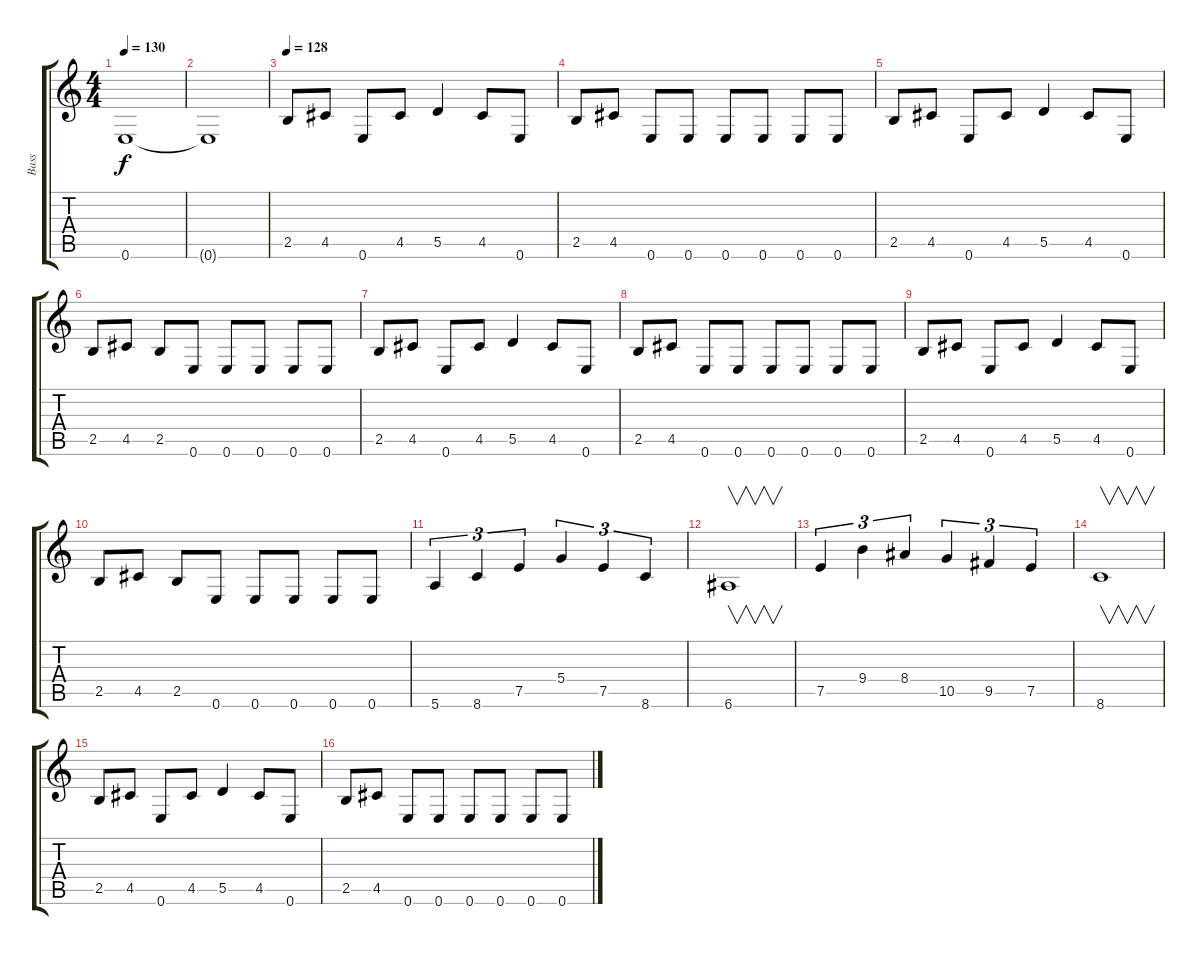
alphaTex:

\track ("Bass" "Bass") {instrument electricbasspick}
\staff {score tabs}
\tuning (E4 B3 G3 D3 A2 E2) {hide}
\ts (4 4)
\tempo 130
\clef g2
\ks c
0.6.1{dy f} |
0.6{t}.1 |
\tempo 128
2.5.8 4.5.8 0.6.8 4.5.8 5.5.4 4.5.8 0.6.8 |
2.5.8 4.5.8 0.6.8 0.6.8 0.6.8 0.6.8 0.6.8 0.6.8 |
2.5.8 4.5.8 0.6.8 4.5.8 5.5.4 4.5.8 0.6.8 |
2.5.8 4.5.8 2.5.8 0.6.8 0.6.8 0.6.8 0.6.8 0.6.8 |
2.5.8 4.5.8 0.6.8 4.5.8 5.5.4 4.5.8 0.6.8 |
2.5.8 4.5.8 0.6.8 0.6.8 0.6.8 0.6.8 0.6.8 0.6.8 |
2.5.8 4.5.8 0.6.8 4.5.8 5.5.4 4.5.8 0.6.8 |
2.5.8 4.5.8 2.5.8 0.6.8 0.6.8 0.6.8 0.6.8 0.6.8 |
5.6.4{tu (3 2)} 8.6.4{tu (3 2)} 7.5.4{tu (3 2)} 5.4.4{tu (3 2)} 7.5.4{tu (3 2)} 8.6.4{tu (3 2)} |
6.6.1{v} |
7.5.4{tu (3 2)} 9.4.4{tu (3 2)} 8.4.4{tu (3 2)} 10.5.4{tu (3 2)} 9.5.4{tu (3 2)} 7.5.4{tu (3 2)} |
8.6.1{v} |
2.5.8 4.5.8 0.6.8 4.5.8 5.5.4 4.5.8 0.6.8 |
2.5.8 4.5.8 0.6.8 0.6.8 0.6.8 0.6.8 0.6.8 0.6.8
